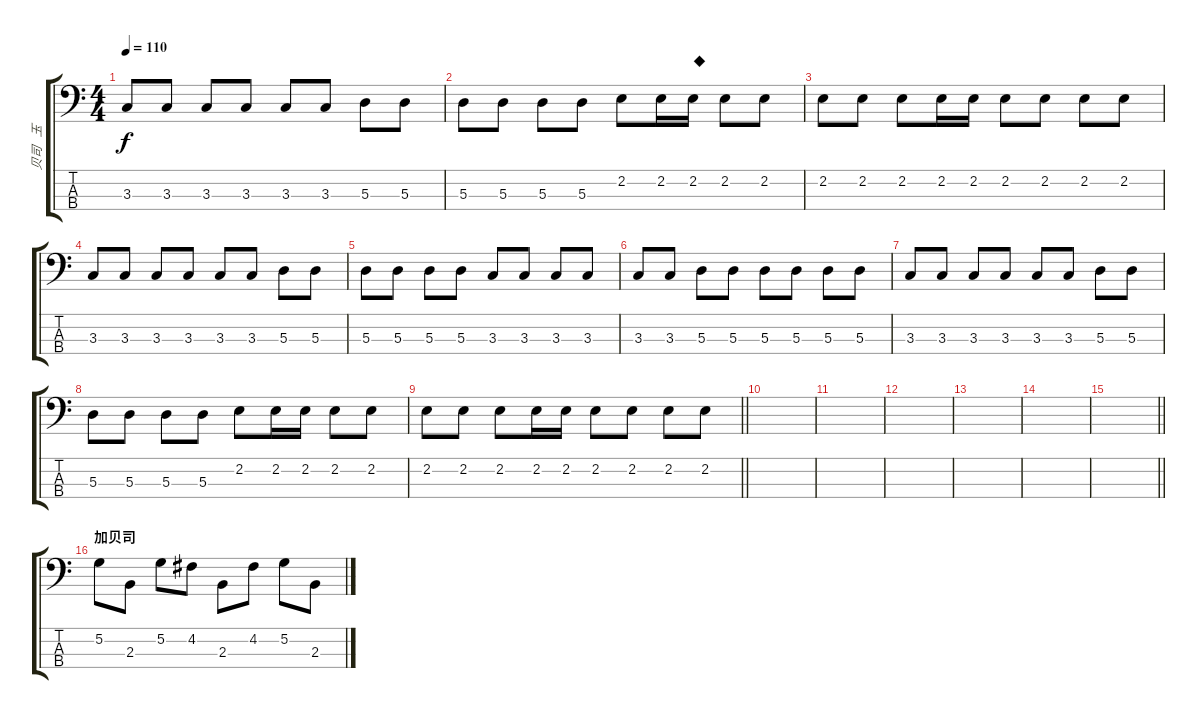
\track ("贝司   玉" "贝司   玉") {instrument electricbassfinger}
\staff {score tabs}
\tuning (G2 D2 A1 E1) {hide}
\ts (4 4)
\tempo 110
\clef f4
\ks c
3.3.8{dy f} 3.3.8 3.3.8 3.3.8 3.3.8 3.3.8 5.3.8 5.3.8 |
5.3.8 5.3.8 5.3.8 5.3.8 2.2.8 2.2.16 2.2.16{txt "◆"} 2.2.8 2.2.8 |
2.2.8 2.2.8 2.2.8 2.2.16 2.2.16 2.2.8 2.2.8 2.2.8 2.2.8 |
3.3.8 3.3.8 3.3.8 3.3.8 3.3.8 3.3.8 5.3.8 5.3.8 |
5.3.8 5.3.8 5.3.8 5.3.8 3.3.8 3.3.8 3.3.8 3.3.8 |
3.3.8 3.3.8 5.3.8 5.3.8 5.3.8 5.3.8 5.3.8 5.3.8 |
3.3.8 3.3.8 3.3.8 3.3.8 3.3.8 3.3.8 5.3.8 5.3.8 |
5.3.8 5.3.8 5.3.8 5.3.8 2.2.8 2.2.16 2.2.16 2.2.8 2.2.8 |
\barLineRight lightlight
2.2.8 2.2.8 2.2.8 2.2.16 2.2.16 2.2.8 2.2.8 2.2.8 2.2.8 |
|
|
|
|
|
\barLineRight lightlight
|
\section ("" "加贝司")
5.2.8 2.3.8 5.2.8 4.2.8 2.3.8 4.2.8 5.2.8 2.3.8
